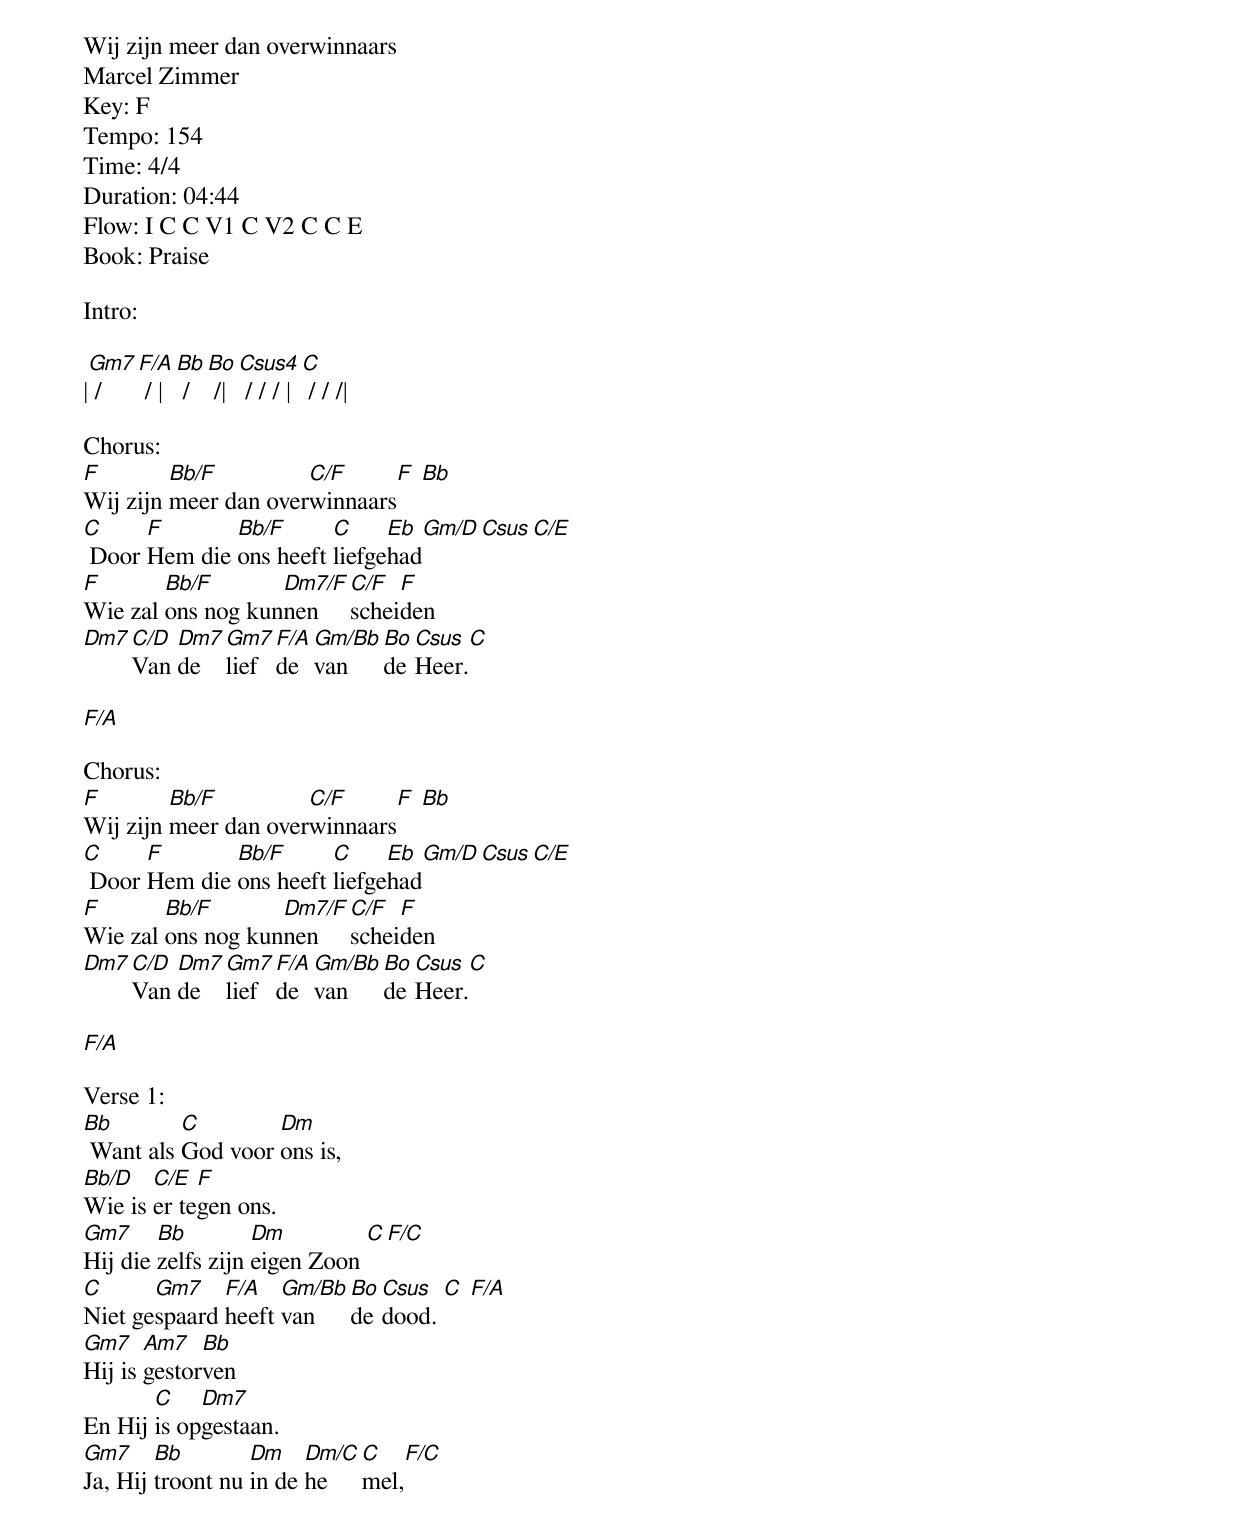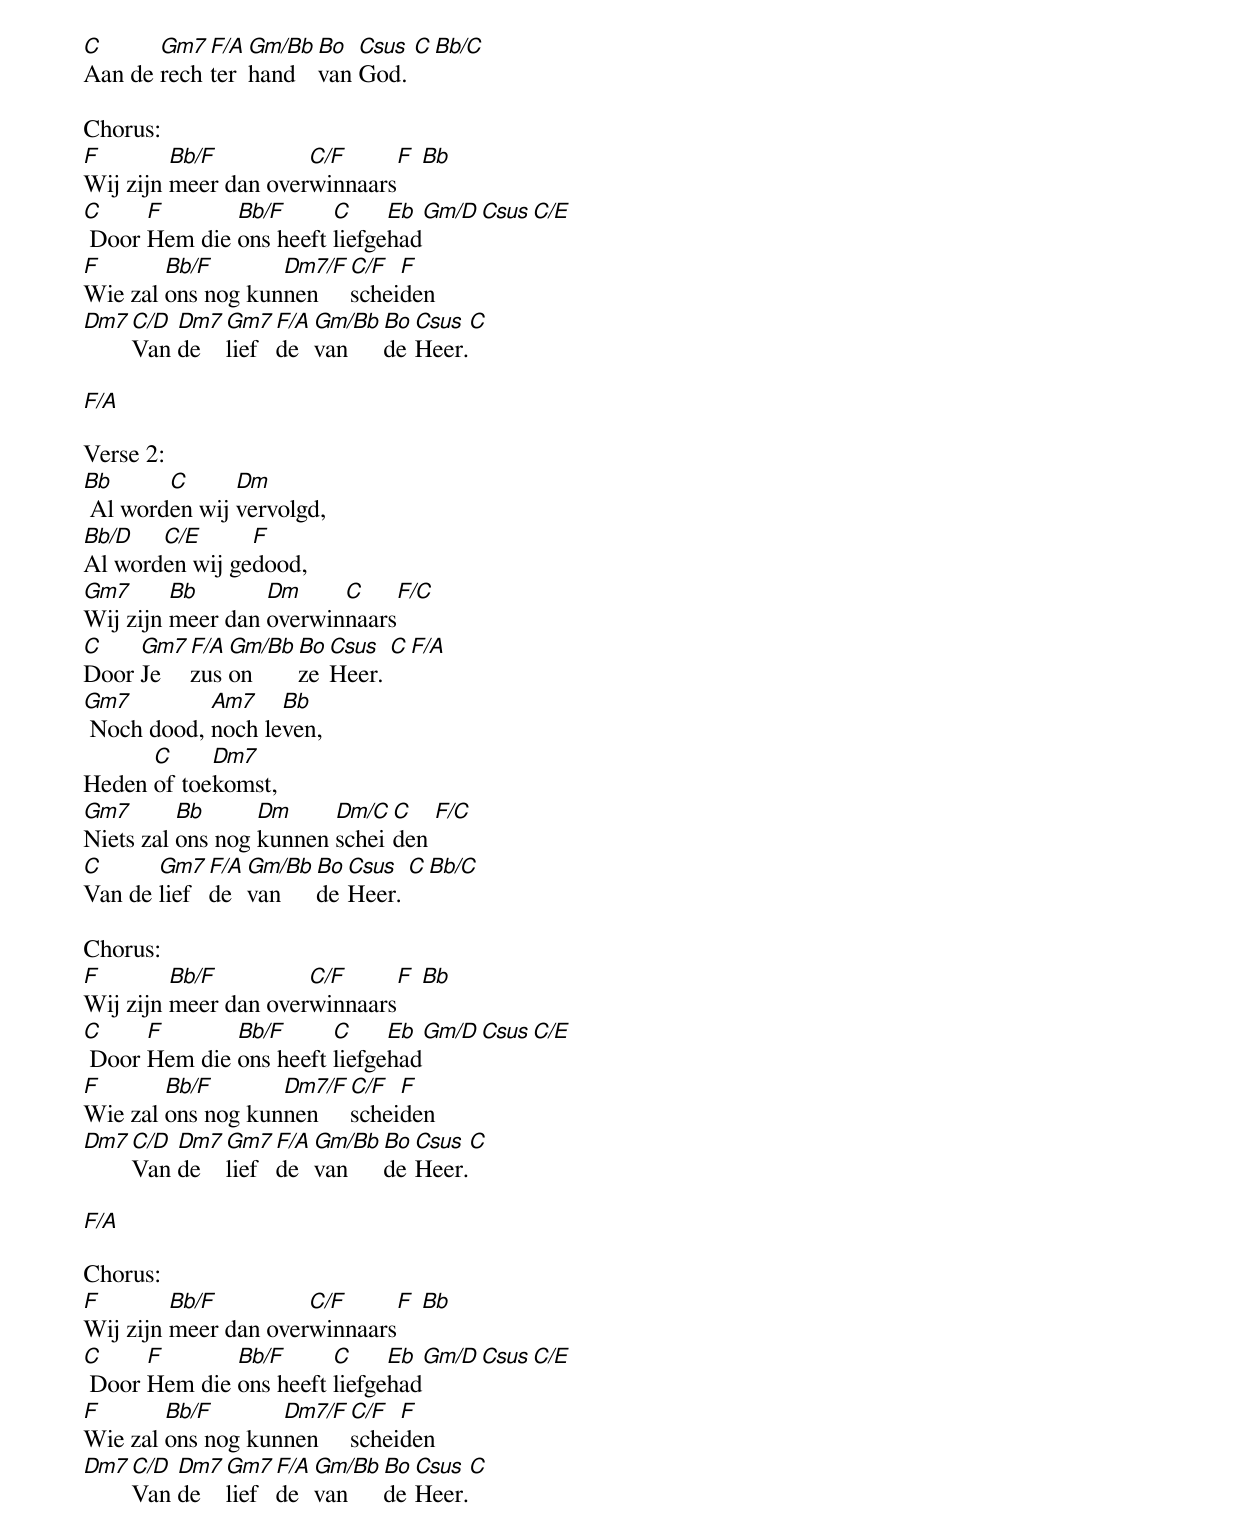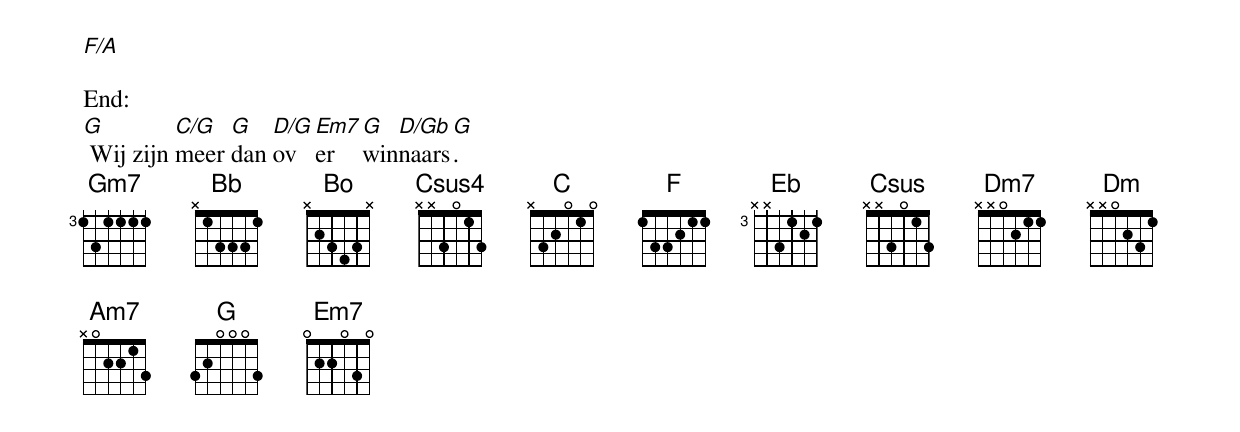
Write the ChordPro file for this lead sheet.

Wij zijn meer dan overwinnaars
Marcel Zimmer
Key: F
Tempo: 154
Time: 4/4
Duration: 04:44
Flow: I C C V1 C V2 C C E
Book: Praise

Intro:

|[Gm7] / [F/A] / | [Bb] /[Bo] /| [Csus4] / / / | [C] / / /|

Chorus:
[F]Wij zijn [Bb/F]meer dan over[C/F]winnaars[F] [Bb]
[C] Door [F]Hem die [Bb/F]ons heeft [C]liefge[Eb]had[Gm/D][Csus][C/E]
[F]Wie zal [Bb/F]ons nog kun[Dm7/F]nen [C/F]schei[F]den
[Dm7][C/D]Van [Dm7]de [Gm7]lief[F/A]de [Gm/Bb]van [Bo]de [Csus]Heer.[C]

[F/A]

Chorus:
[F]Wij zijn [Bb/F]meer dan over[C/F]winnaars[F] [Bb]
[C] Door [F]Hem die [Bb/F]ons heeft [C]liefge[Eb]had[Gm/D][Csus][C/E]
[F]Wie zal [Bb/F]ons nog kun[Dm7/F]nen [C/F]schei[F]den
[Dm7][C/D]Van [Dm7]de [Gm7]lief[F/A]de [Gm/Bb]van [Bo]de [Csus]Heer.[C]

[F/A]

Verse 1:
[Bb] Want als [C]God voor [Dm]ons is,
[Bb/D]Wie is [C/E]er te[F]gen ons.
[Gm7]Hij die [Bb]zelfs zijn [Dm]eigen Zoon [C][F/C]
[C]Niet ge[Gm7]spaard [F/A]heeft [Gm/Bb]van [Bo]de [Csus]dood. [C] [F/A]
[Gm7]Hij is [Am7]gestor[Bb]ven
En Hij [C]is op[Dm7]gestaan.
[Gm7]Ja, Hij [Bb]troont nu [Dm]in de [Dm/C]he[C]mel,[F/C]
[C]Aan de [Gm7]rech[F/A]ter[Gm/Bb]hand [Bo]van [Csus]God. [C][Bb/C]

Chorus:
[F]Wij zijn [Bb/F]meer dan over[C/F]winnaars[F] [Bb]
[C] Door [F]Hem die [Bb/F]ons heeft [C]liefge[Eb]had[Gm/D][Csus][C/E]
[F]Wie zal [Bb/F]ons nog kun[Dm7/F]nen [C/F]schei[F]den
[Dm7][C/D]Van [Dm7]de [Gm7]lief[F/A]de [Gm/Bb]van [Bo]de [Csus]Heer.[C]

[F/A]

Verse 2:
[Bb] Al word[C]en wij [Dm]vervolgd,
[Bb/D]Al word[C/E]en wij ge[F]dood,
[Gm7]Wij zijn [Bb]meer dan [Dm]overwin[C]naars[F/C]
[C]Door [Gm7]Je[F/A]zus [Gm/Bb]on[Bo]ze [Csus]Heer. [C][F/A]
[Gm7] Noch dood, [Am7]noch le[Bb]ven,
Heden [C]of toe[Dm7]komst,
[Gm7]Niets zal [Bb]ons nog [Dm]kunnen [Dm/C]schei[C]den [F/C]
[C]Van de [Gm7]lief[F/A]de [Gm/Bb]van [Bo]de [Csus]Heer. [C][Bb/C]

Chorus:
[F]Wij zijn [Bb/F]meer dan over[C/F]winnaars[F] [Bb]
[C] Door [F]Hem die [Bb/F]ons heeft [C]liefge[Eb]had[Gm/D][Csus][C/E]
[F]Wie zal [Bb/F]ons nog kun[Dm7/F]nen [C/F]schei[F]den
[Dm7][C/D]Van [Dm7]de [Gm7]lief[F/A]de [Gm/Bb]van [Bo]de [Csus]Heer.[C]

[F/A]

Chorus:
[F]Wij zijn [Bb/F]meer dan over[C/F]winnaars[F] [Bb]
[C] Door [F]Hem die [Bb/F]ons heeft [C]liefge[Eb]had[Gm/D][Csus][C/E]
[F]Wie zal [Bb/F]ons nog kun[Dm7/F]nen [C/F]schei[F]den
[Dm7][C/D]Van [Dm7]de [Gm7]lief[F/A]de [Gm/Bb]van [Bo]de [Csus]Heer.[C]

[F/A]

End:
[G] Wij zijn [C/G]meer [G]dan [D/G]ov[Em7]er[G]win[D/Gb]naars[G].
